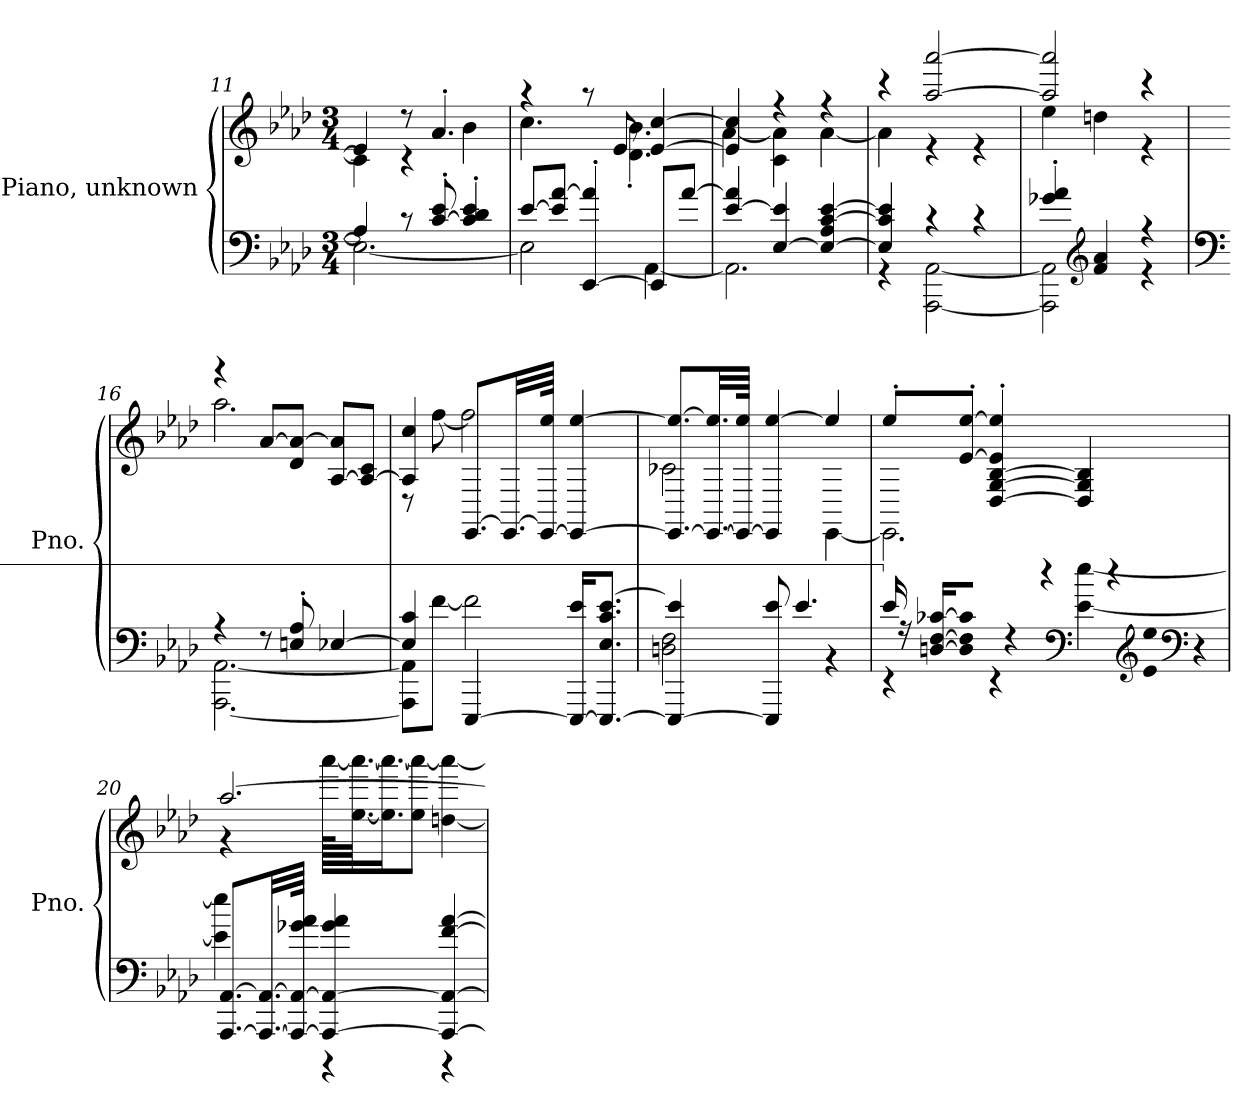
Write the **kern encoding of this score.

**kern	**kern
*part1	*part1
*staff2	*staff1
*I"Piano, unknown	*
*I'Pno.	*
*clefF4	*clefG2
*k[b-e-a-d-]	*k[b-e-a-d-]
*M3/4	*M3/4
=11	=11
*^	*^
4A-/]	2.E-\_	4e-/]	4c\]
8r	.	8r	4r
[8c/' 8e-/'	.	4.a-'/	.
4c/]' 4d-/' 4e-/'	.	.	4b-\
!!LO:LB:g=z	!!
=12	=12	=12	=12
[8e-/L	2E-\]	4r	4.cc\
8e-/] [8a-/J	.	.	.
[4EE-/' 4a-/]'	.	8r	.
.	.	8e-/	4.d-\' 4.b-\'
8EE-/L]	[4AA-\	[4e-/ [4cc/	.
[8a-/J	.	.	.
=13	=13	=13	=13
[4e-/ 4a-/]	2.AA-\]	4e-/] 4cc/]	[4a-\
[4E-/ 4e-/]	.	4r	4c\ 4a-\]
4E-/_ 4A-/ [4c/ [4e-/	.	4r	[4a-\
=14	=14	=14	=14
4E-/] 4c/] 4e-/]	4r	4r	4a-\]
4r	[2AAA-\ [2AA-\	[2aa-/ [2aaa-/	4r
4r	.	.	4r
=15	=15	=15	=15
4g-X/' 4a-/'	2AAA-\] 2AA-\]	2aa-/] 2aaa-/]	4ee-\
*clefG2	*	*	*
4f/ 4a-/	.	.	4ddn\
4r	4r	4r	4r
=16	=16	=16	=16
*clefF4	*	*	*
4r	[2.AAA-\ [2.AA-\	4r	2.aa-\
8r	.	[8a-/L	.
8En/' 8A-/'	.	8d-/ 8a-/_J	.
[4E-X/	.	[8A-/ 8a-/]L	.
.	.	8A-/_ 8c/J	.
!!LO:LB:g=z	!!
=17	=17	=17	=17
4E-/] 4c/	8AAA-\] 8AA-\]L	4A-/] 4cc/	8r
.	[8f\J	.	[8ff\
[4EEE-/	2f\]	[8.EE-/L	2ff\]
.	.	32.EE-/LL_	.
.	.	64EE-/_ 64ee-/JJJk	.
16EEE-/_ 16e-/KL	.	4EE-/_ [4ee-/	.
8.EEE-/_ 8.E-/ 8.c/ [8.e-/J	.	.	.
=18	=18	=18	=18
4EEE-/_ 4e-/]	2Dn\ 2F\	8.EE-/_ 8.ee-/_L	2c-X\
.	.	32.EE-/_ 32.ee-/]LL	.
.	.	64EE-/_ 64ee-/JJJk	.
8EEE-/] 8e-/	.	4EE-/] [4ee-/	.
4.e-/	.	.	.
.	4r	4ee-/]	[4EE-\
=19	=19	=19	=19
24e-/	4r	8ee-'/L	2.EE-\]
24r	.	.	.
[24Dn/ [24F/ [24c-X/KL	.	.	.
8D/] 8F/] 8c-/]J	.	[8e-/' [8ee-/'J	.
8r	4r	[4D-/' [4G/' [4B-/' 4e-/]' 4ee-/]'	.
16r	.	.	.
32r	.	.	.
*clefG2	*	*	*
32e-/ 32ee-/	.	.	.
*clefF4	*	*	*
4r	[4e-\ [4ee-\	4D-/] 4G/] 4B-/]	.
!!LO:LB:g=z	!!
=20	=20	=20	=20
[8.AAA-/ [8.AA-/L	4e-\] 4ee-\]	[2.aa-/	4r
32.AAA-/_ 32.AA-/_LL	.	.	.
64AAA-/_ 64AA-/_ 64g-X/ 64a-/JJJk	.	.	.
4AAA-/_ 4AA-/_ 4g-/ 4a-/	4r	.	[128aaa-\KLLLL
.	.	.	[64.ee-\ 64.aaa-\_JJ
.	.	.	16.ee-\] 16.aaa-\_J
.	.	.	8ee-\ 8aaa-\_J
4AAA-/_ 4AA-/_ [4f/ [4a-/	4r	.	[4ddn\ 4aaa-\_
*v	*v	*	*
*	*v	*v
=	=
*-	*-
